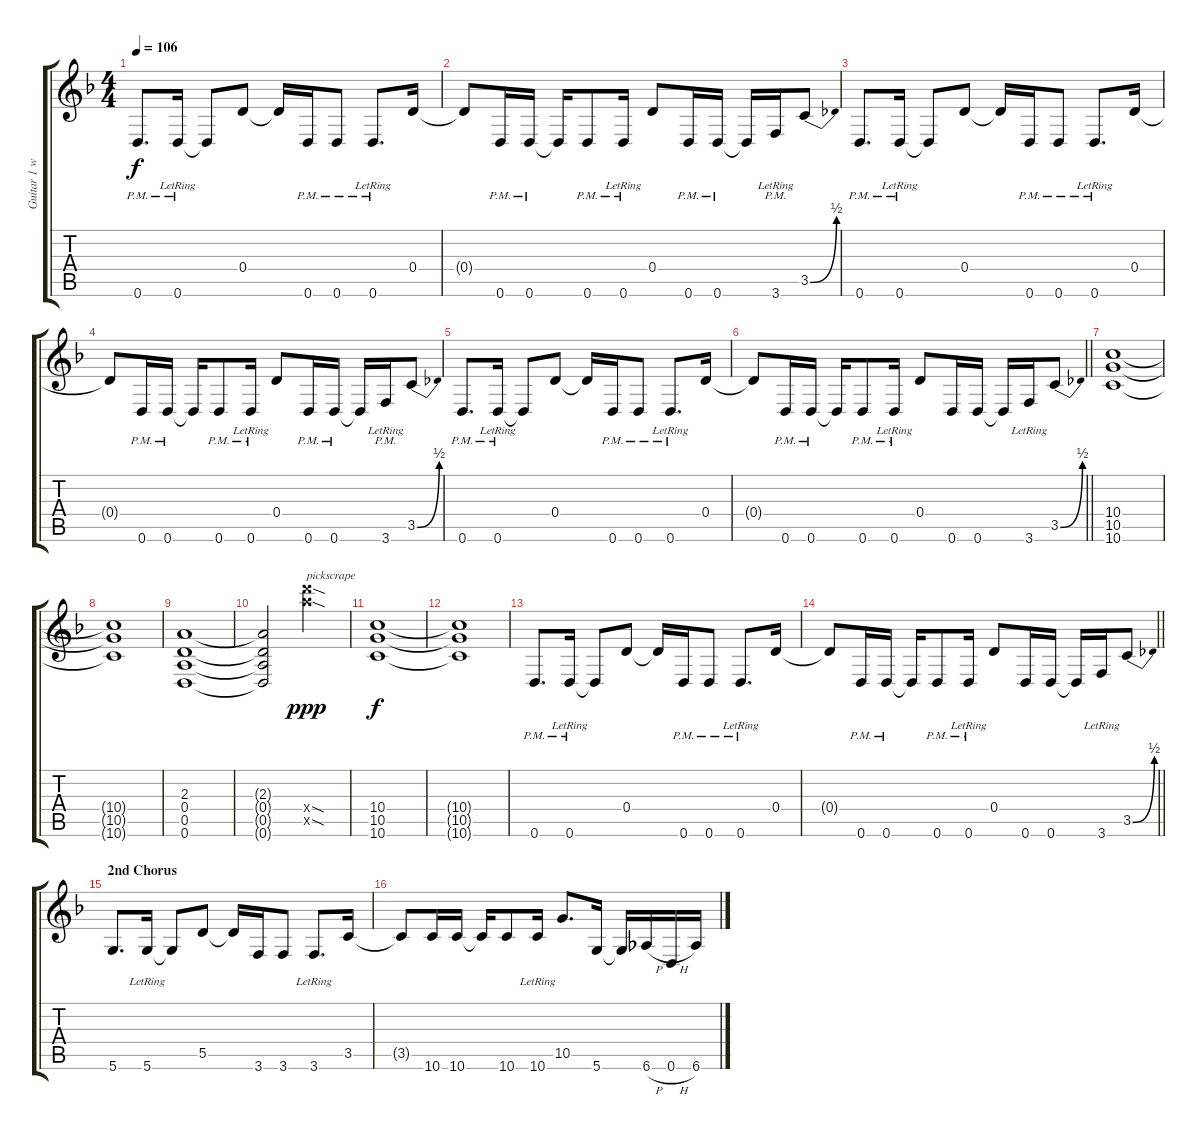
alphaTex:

\track ("Guitar 1 w/ delay" "Guitar 1 w") {instrument distortionguitar}
\staff {score tabs}
\tuning (E4 B3 G3 D3 A2 D2) {hide}
\ts (4 4)
\tempo 106
\clef g2
\ks dminor
0.6{pm}.8{d dy f} 0.6{pm lr}.16 0.6{t}.8 0.4.8 0.4{t}.16 0.6{pm}.16 0.6{pm}.8 0.6{pm lr}.8{d} 0.4.16 |
0.4{t}.8 0.6{pm}.16 0.6{pm}.16 0.6{t}.16 0.6{pm}.8 0.6{pm lr}.16 0.4.8 0.6{pm}.16 0.6{pm}.16 0.6{t}.16 3.6{pm lr}.16 3.5{be (bend 0 0 60 2)}.8 |
0.6{pm}.8{d} 0.6{pm lr}.16 0.6{t}.8 0.4.8 0.4{t}.16 0.6{pm}.16 0.6{pm}.8 0.6{pm lr}.8{d} 0.4.16 |
0.4{t}.8 0.6{pm}.16 0.6{pm}.16 0.6{t}.16 0.6{pm}.8 0.6{pm lr}.16 0.4.8 0.6{pm}.16 0.6{pm}.16 0.6{t}.16 3.6{pm lr}.16 3.5{be (bend 0 0 60 2)}.8 |
0.6{pm}.8{d} 0.6{pm lr}.16 0.6{t}.8 0.4.8 0.4{t}.16 0.6{pm}.16 0.6{pm}.8 0.6{pm lr}.8{d} 0.4.16 |
\barLineRight lightlight
0.4{t}.8 0.6{pm}.16 0.6{pm}.16 0.6{t}.16 0.6{pm}.8 0.6{pm lr}.16 0.4.8 0.6.16 0.6.16 0.6{t}.16 3.6{lr}.16 3.5{be (bend 0 0 60 2)}.8 |
(10.4 10.5 10.6).1 |
(10.4{t} 10.5{t} 10.6{t}).1 |
(2.3 0.4 0.5 0.6).1 |
(2.3{t} 0.4{t} 0.5{t} 0.6{t}).2 (24.4{sod x} 24.5{sod x}).2{txt "pickscrape" dy ppp} |
(10.4 10.5 10.6).1{dy f} |
(10.4{t} 10.5{t} 10.6{t}).1 |
0.6{pm}.8{d} 0.6{pm lr}.16 0.6{t}.8 0.4.8 0.4{t}.16 0.6{pm}.16 0.6{pm}.8 0.6{pm lr}.8{d} 0.4.16 |
\barLineRight lightlight
0.4{t}.8 0.6{pm}.16 0.6{pm}.16 0.6{t}.16 0.6{pm}.8 0.6{pm lr}.16 0.4.8 0.6.16 0.6.16 0.6{t}.16 3.6{lr}.16 3.5{be (bend 0 0 60 2)}.8 |
\section ("" "2nd Chorus")
5.6.8{d} 5.6{lr}.16 5.6{t}.8 5.5.8 5.5{t}.16 3.6.16 3.6.8 3.6{lr}.8{d} 3.5.16 |
3.5{t}.8 10.6.16 10.6.16 10.6{t}.16 10.6.8 10.6{lr}.16 10.5.8{d} 5.6.16 5.6{t}.16 6.6{h}.16 0.6{h}.16 6.6.16
